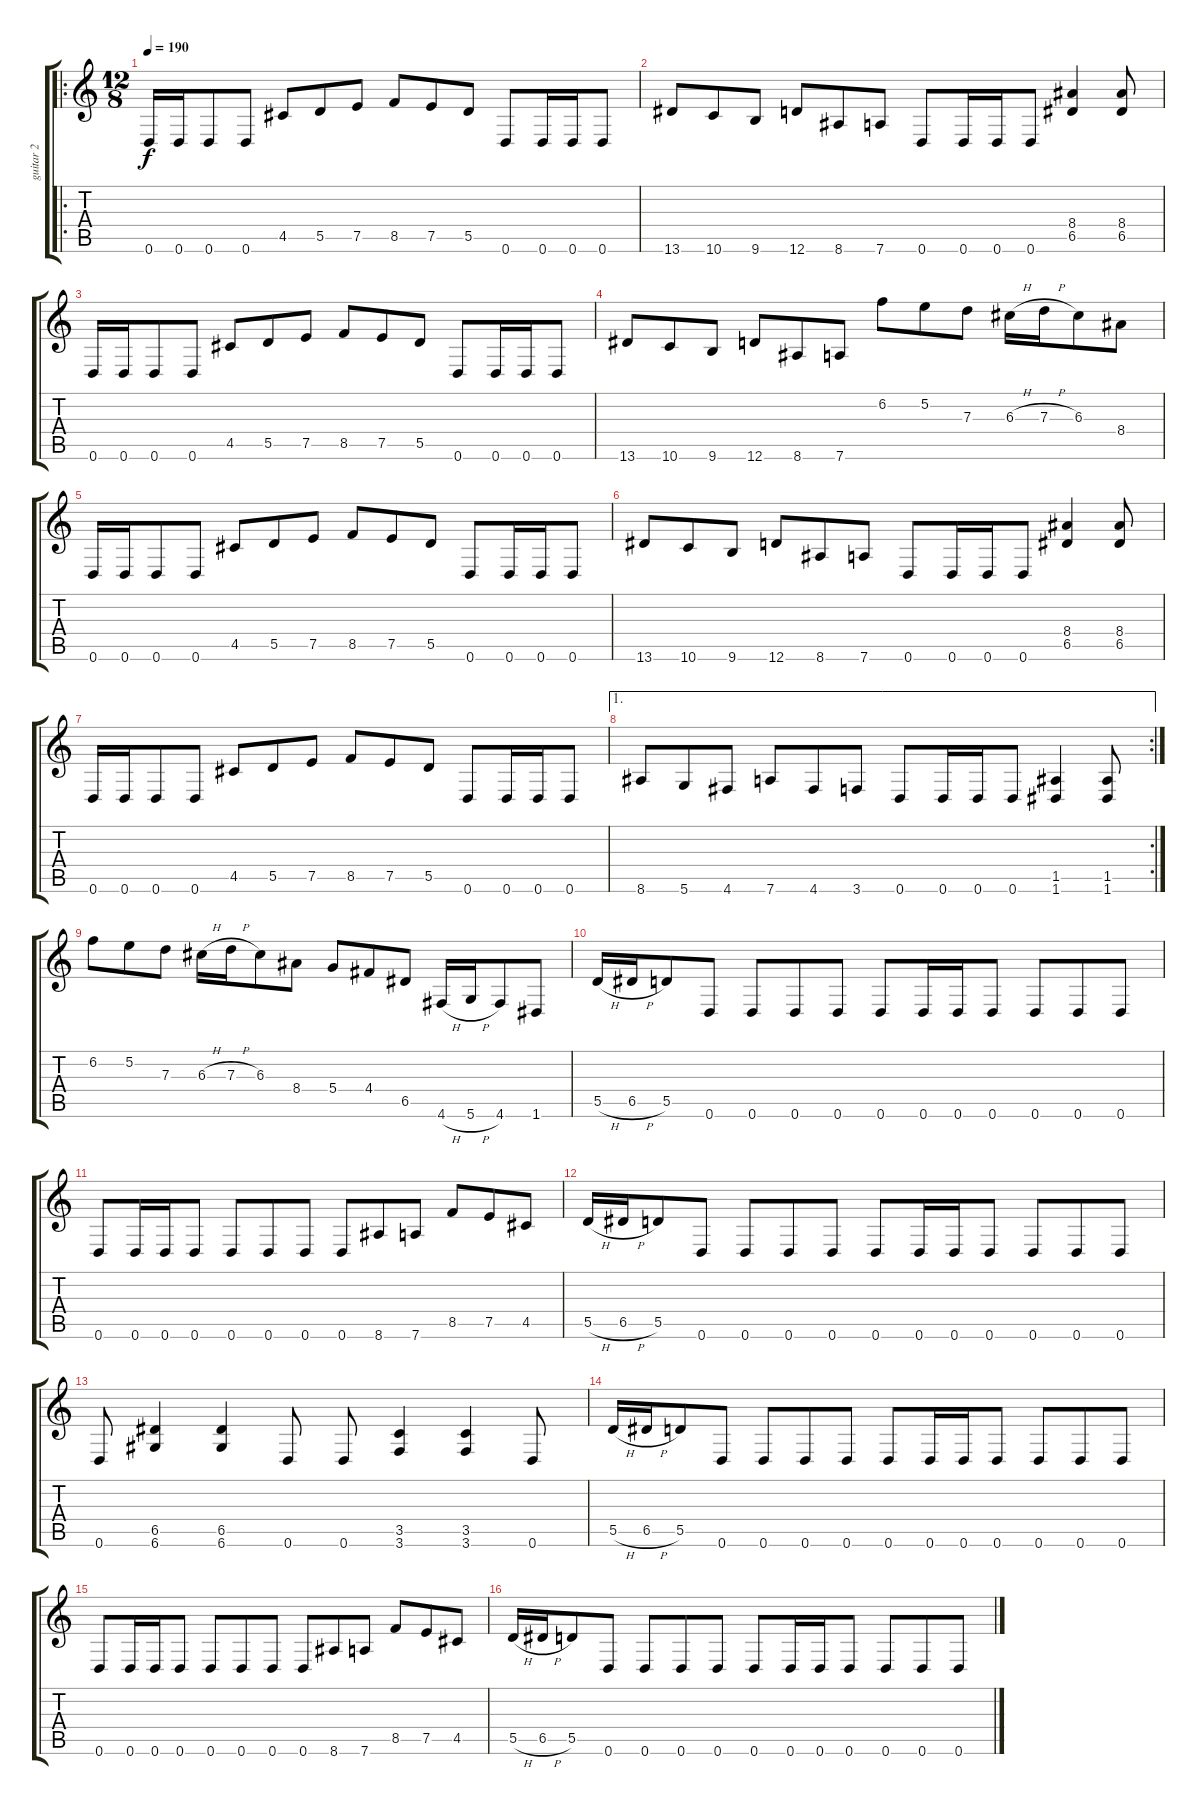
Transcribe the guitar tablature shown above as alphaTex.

\track ("guitar 2" "guitar 2") {instrument distortionguitar}
\staff {score tabs}
\tuning (E4 B3 G3 D3 A2 D2) {hide}
\ro
\ts (12 8)
\tempo 190
\clef g2
\ks c
0.6.16{dy f instrument distortionguitar} 0.6.16 0.6.8 0.6.8 4.5.8 5.5.8 7.5.8 8.5.8 7.5.8 5.5.8 0.6.8 0.6.16 0.6.16 0.6.8 |
13.6.8 10.6.8 9.6.8 12.6.8 8.6.8 7.6.8 0.6.8 0.6.16 0.6.16 0.6.8 (8.4 6.5).4 (8.4 6.5).8 |
0.6.16 0.6.16 0.6.8 0.6.8 4.5.8 5.5.8 7.5.8 8.5.8 7.5.8 5.5.8 0.6.8 0.6.16 0.6.16 0.6.8 |
13.6.8 10.6.8 9.6.8 12.6.8 8.6.8 7.6.8 6.2.8 5.2.8 7.3.8 6.3{h}.16 7.3{h}.16 6.3.8 8.4.8 |
0.6.16 0.6.16 0.6.8 0.6.8 4.5.8 5.5.8 7.5.8 8.5.8 7.5.8 5.5.8 0.6.8 0.6.16 0.6.16 0.6.8 |
13.6.8 10.6.8 9.6.8 12.6.8 8.6.8 7.6.8 0.6.8 0.6.16 0.6.16 0.6.8 (8.4 6.5).4 (8.4 6.5).8 |
0.6.16 0.6.16 0.6.8 0.6.8 4.5.8 5.5.8 7.5.8 8.5.8 7.5.8 5.5.8 0.6.8 0.6.16 0.6.16 0.6.8 |
\ae 1
\rc 2
8.6.8 5.6.8 4.6.8 7.6.8 4.6.8 3.6.8 0.6.8 0.6.16 0.6.16 0.6.8 (1.5 1.6).4 (1.5 1.6).8 |
6.2.8 5.2.8 7.3.8 6.3{h}.16 7.3{h}.16 6.3.8 8.4.8 5.4.8 4.4.8 6.5.8 4.6{h}.16 5.6{h}.16 4.6.8 1.6.8 |
5.5{h}.16 6.5{h}.16 5.5.8 0.6.8 0.6.8 0.6.8 0.6.8 0.6.8 0.6.16 0.6.16 0.6.8 0.6.8 0.6.8 0.6.8 |
0.6.8 0.6.16 0.6.16 0.6.8 0.6.8 0.6.8 0.6.8 0.6.8 8.6.8 7.6.8 8.5.8 7.5.8 4.5.8 |
5.5{h}.16 6.5{h}.16 5.5.8 0.6.8 0.6.8 0.6.8 0.6.8 0.6.8 0.6.16 0.6.16 0.6.8 0.6.8 0.6.8 0.6.8 |
0.6.8 (6.5 6.6).4 (6.5 6.6).4 0.6.8 0.6.8 (3.5 3.6).4 (3.5 3.6).4 0.6.8 |
5.5{h}.16 6.5{h}.16 5.5.8 0.6.8 0.6.8 0.6.8 0.6.8 0.6.8 0.6.16 0.6.16 0.6.8 0.6.8 0.6.8 0.6.8 |
0.6.8 0.6.16 0.6.16 0.6.8 0.6.8 0.6.8 0.6.8 0.6.8 8.6.8 7.6.8 8.5.8 7.5.8 4.5.8 |
5.5{h}.16 6.5{h}.16 5.5.8 0.6.8 0.6.8 0.6.8 0.6.8 0.6.8 0.6.16 0.6.16 0.6.8 0.6.8 0.6.8 0.6.8
